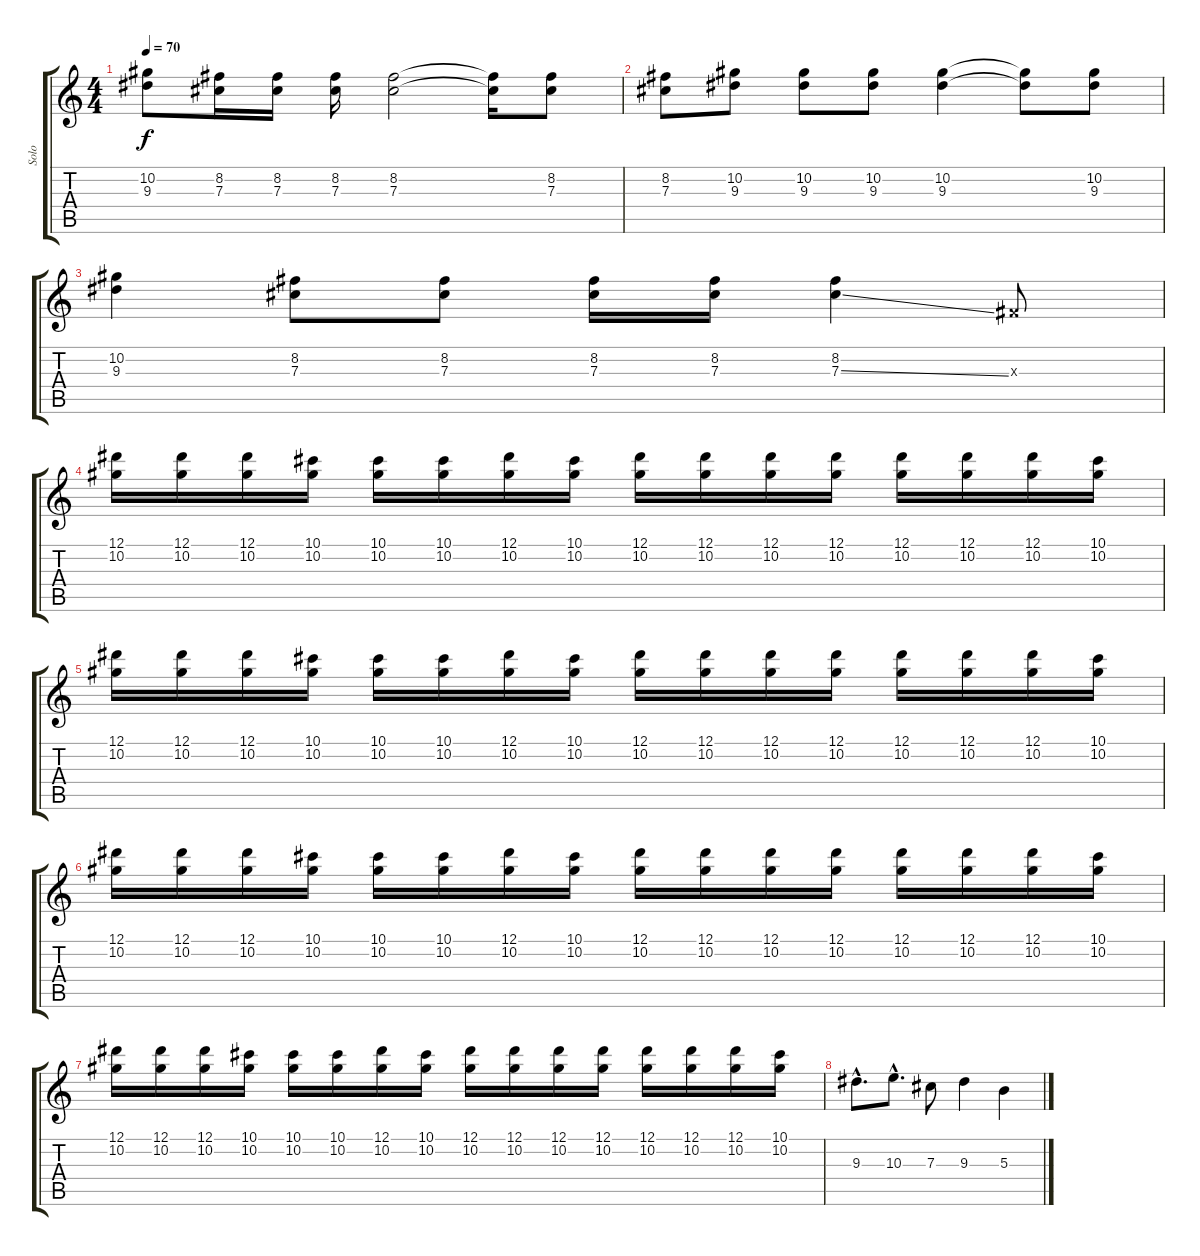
\track ("Solo" "Solo") {instrument distortionguitar}
\staff {score tabs}
\tuning (Eb4 Bb3 Gb3 Db3 Ab2 Eb2) {hide}
\ts (4 4)
\tempo 70
\clef g2
\ks c
(10.2 9.3).8{dy f} (8.2 7.3).16 (8.2 7.3).16 (8.2 7.3).16 (8.2 7.3).2 (8.2{t} 7.3{t}).16 (8.2 7.3).8 |
(8.2 7.3).8 (10.2 9.3).8 (10.2 9.3).8 (10.2 9.3).8 (10.2 9.3).4 (10.2{t} 9.3{t}).8 (10.2 9.3).8 |
(10.2 9.3).4 (8.2 7.3).8 (8.2 7.3).8 (8.2 7.3).16 (8.2 7.3).16 (8.2 7.3{ss}).4 0.3{x}.8 |
(12.1 10.2).16 (12.1 10.2).16 (12.1 10.2).16 (10.1 10.2).16 (10.1 10.2).16 (10.1 10.2).16 (12.1 10.2).16 (10.1 10.2).16 (12.1 10.2).16 (12.1 10.2).16 (12.1 10.2).16 (12.1 10.2).16 (12.1 10.2).16 (12.1 10.2).16 (12.1 10.2).16 (10.1 10.2).16 |
(12.1 10.2).16 (12.1 10.2).16 (12.1 10.2).16 (10.1 10.2).16 (10.1 10.2).16 (10.1 10.2).16 (12.1 10.2).16 (10.1 10.2).16 (12.1 10.2).16 (12.1 10.2).16 (12.1 10.2).16 (12.1 10.2).16 (12.1 10.2).16 (12.1 10.2).16 (12.1 10.2).16 (10.1 10.2).16 |
(12.1 10.2).16 (12.1 10.2).16 (12.1 10.2).16 (10.1 10.2).16 (10.1 10.2).16 (10.1 10.2).16 (12.1 10.2).16 (10.1 10.2).16 (12.1 10.2).16 (12.1 10.2).16 (12.1 10.2).16 (12.1 10.2).16 (12.1 10.2).16 (12.1 10.2).16 (12.1 10.2).16 (10.1 10.2).16 |
(12.1 10.2).16 (12.1 10.2).16 (12.1 10.2).16 (10.1 10.2).16 (10.1 10.2).16 (10.1 10.2).16 (12.1 10.2).16 (10.1 10.2).16 (12.1 10.2).16 (12.1 10.2).16 (12.1 10.2).16 (12.1 10.2).16 (12.1 10.2).16 (12.1 10.2).16 (12.1 10.2).16 (10.1 10.2).16 |
9.3{hac}.8{d} 10.3{hac}.8{d} 7.3.8 9.3.4 5.3.4
